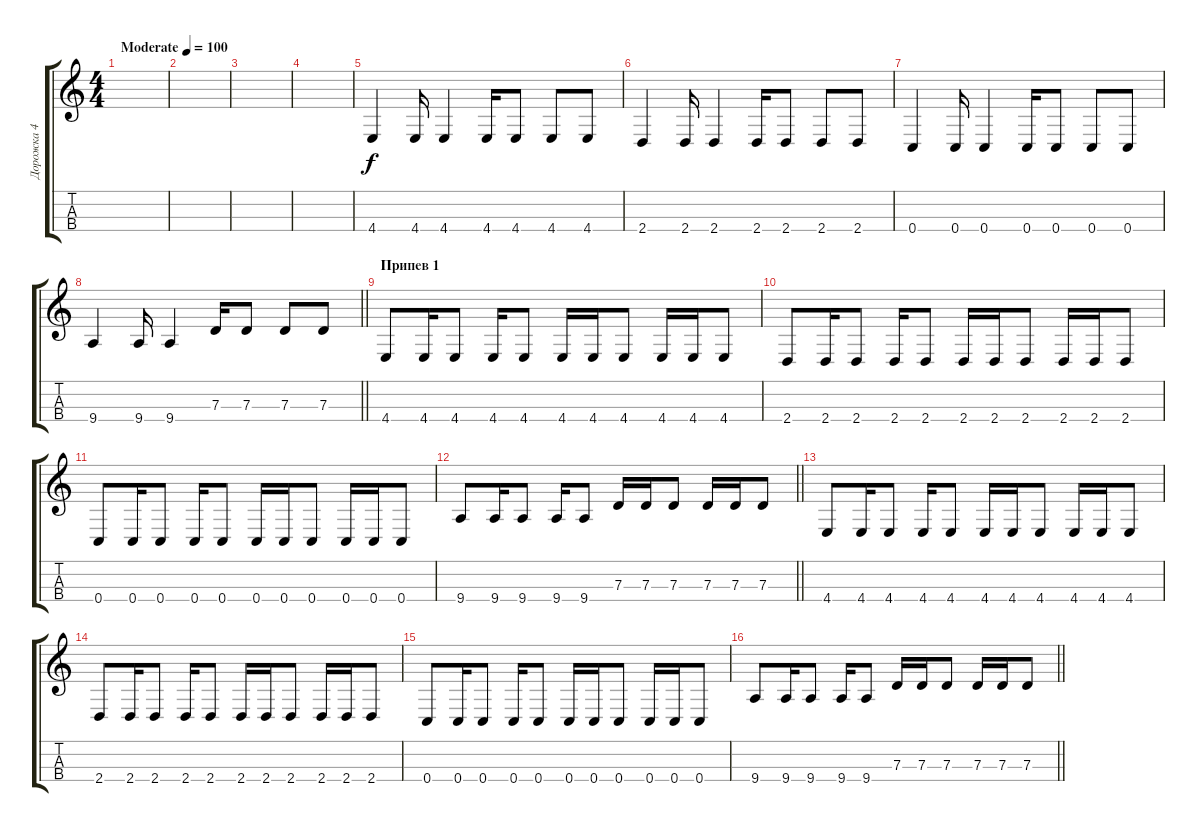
\track ("Дорожка 4" "Дорожка 4") {instrument electricbassfinger}
\staff {score tabs}
\tuning (F3 C3 G2 C2) {hide}
\ts (4 4)
\tempo (100 "Moderate")
\clef g2
\ks c
|
|
|
|
4.4.4 4.4.16 4.4.4 4.4.16 4.4.8 4.4.8 4.4.8 |
2.4.4 2.4.16 2.4.4 2.4.16 2.4.8 2.4.8 2.4.8 |
0.4.4 0.4.16 0.4.4 0.4.16 0.4.8 0.4.8 0.4.8 |
\barLineRight lightlight
9.4.4 9.4.16 9.4.4 7.3.16 7.3.8 7.3.8 7.3.8 |
\section ("" "Припев 1")
4.4.8 4.4.16 4.4.8 4.4.16 4.4.8 4.4.16 4.4.16 4.4.8 4.4.16 4.4.16 4.4.8 |
2.4.8 2.4.16 2.4.8 2.4.16 2.4.8 2.4.16 2.4.16 2.4.8 2.4.16 2.4.16 2.4.8 |
0.4.8 0.4.16 0.4.8 0.4.16 0.4.8 0.4.16 0.4.16 0.4.8 0.4.16 0.4.16 0.4.8 |
\barLineRight lightlight
9.4.8 9.4.16 9.4.8 9.4.16 9.4.8 7.3.16 7.3.16 7.3.8 7.3.16 7.3.16 7.3.8 |
4.4.8 4.4.16 4.4.8 4.4.16 4.4.8 4.4.16 4.4.16 4.4.8 4.4.16 4.4.16 4.4.8 |
2.4.8 2.4.16 2.4.8 2.4.16 2.4.8 2.4.16 2.4.16 2.4.8 2.4.16 2.4.16 2.4.8 |
0.4.8 0.4.16 0.4.8 0.4.16 0.4.8 0.4.16 0.4.16 0.4.8 0.4.16 0.4.16 0.4.8 |
\barLineRight lightlight
9.4.8 9.4.16 9.4.8 9.4.16 9.4.8 7.3.16 7.3.16 7.3.8 7.3.16 7.3.16 7.3.8
